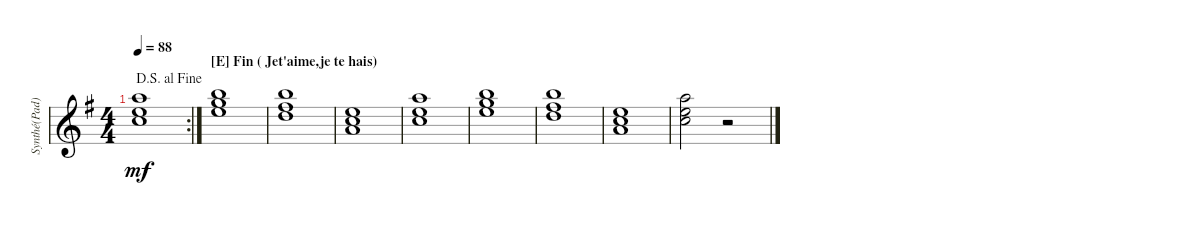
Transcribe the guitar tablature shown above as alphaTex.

\defaultSystemsLayout 4
\bracketExtendMode groupsimilarinstruments
\firstSystemTrackNameMode fullname
\otherSystemsTrackNameMode fullname
\defaultBarNumberDisplay FirstOfSystem
\track ("Synthé(Pad)" "pno.") {defaultSystemsLayout 4 instrument brightacousticpiano}
\staff {score}
\tuning (E4 B3 G3 D3 A2 E2)
\rc 2
\ts (4 4)
\jump dalsegnoalfine
\tempo 88
\clef g2
\scale
0.245182
\ks g
(17.3{acc forcenatural} 31.4{acc forcenatural} 17.2{acc forcenatural}).1{dy mf beam Down} |
\section ("E" "Fin ( Jet'aime,je te hais)")
\scale
0.269642 (21.3{acc forcenatural} 20.2{acc forcenatural} 19.1{acc forcenatural}).1{beam Down} |
\scale
0.256003 (19.3{acc forcenatural} 19.2{acc #} 19.1{acc forcenatural}).1{beam Down} |
\scale
0.256003 (17.3{acc forcenatural} 19.4{acc forcenatural} 17.2{acc forcenatural}).1{beam Down} |
\scale
0.218352 (17.3{acc forcenatural} 31.4{acc forcenatural} 17.2{acc forcenatural}).1{beam Down} |
(21.3{acc forcenatural} 20.2{acc forcenatural} 19.1{acc forcenatural}).1{beam Down} |
(19.3{acc forcenatural} 19.2{acc #} 19.1{acc forcenatural}).1{beam Down} |
(17.3{acc forcenatural} 19.4{acc forcenatural} 17.2{acc forcenatural}).1{beam Down} |
(17.3{acc forcenatural} 31.4{acc forcenatural} 17.2{acc forcenatural}).2{beam Down} r.2{beam Down}
